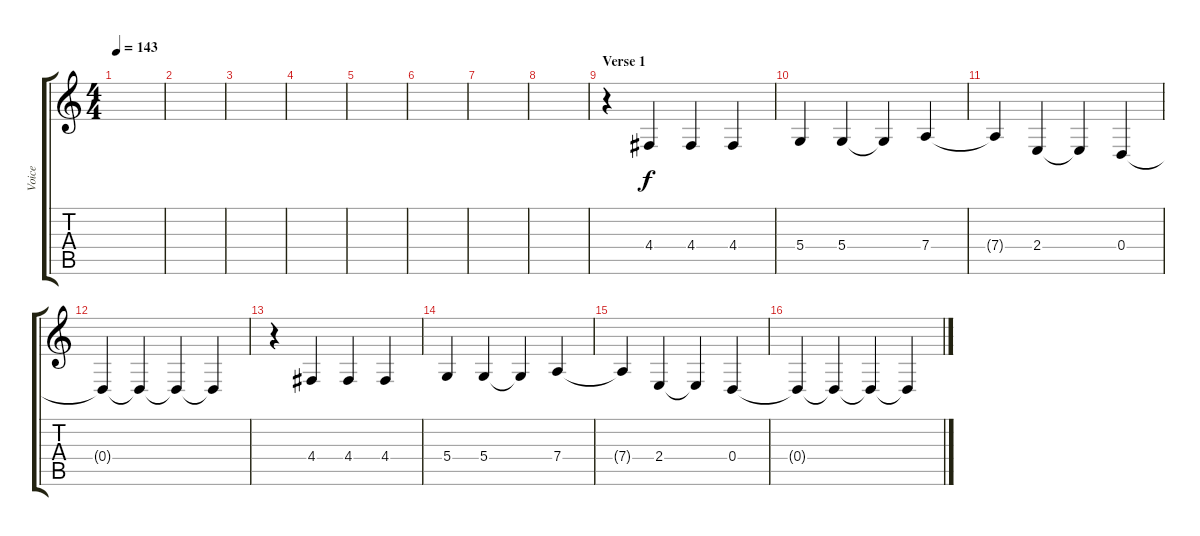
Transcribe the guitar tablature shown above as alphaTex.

\track ("Voice" "Voice") {instrument clarinet}
\staff {score tabs}
\tuning (E4 B3 G3 D3 A2 E2) {hide}
\ts (4 4)
\tempo 143
\clef g2
\ks c
|
|
|
|
|
|
|
|
\section ("" "Verse 1")
r.4 4.4.4 4.4.4 4.4.4 |
5.4.4 5.4.4 5.4{t}.4 7.4.4 |
7.4{t}.4 2.4.4 2.4{t}.4 0.4.4 |
0.4{t}.4 0.4{t}.4 0.4{t}.4 0.4{t}.4 |
r.4 4.4.4 4.4.4 4.4.4 |
5.4.4 5.4.4 5.4{t}.4 7.4.4 |
7.4{t}.4 2.4.4 2.4{t}.4 0.4.4 |
0.4{t}.4 0.4{t}.4 0.4{t}.4 0.4{t}.4
